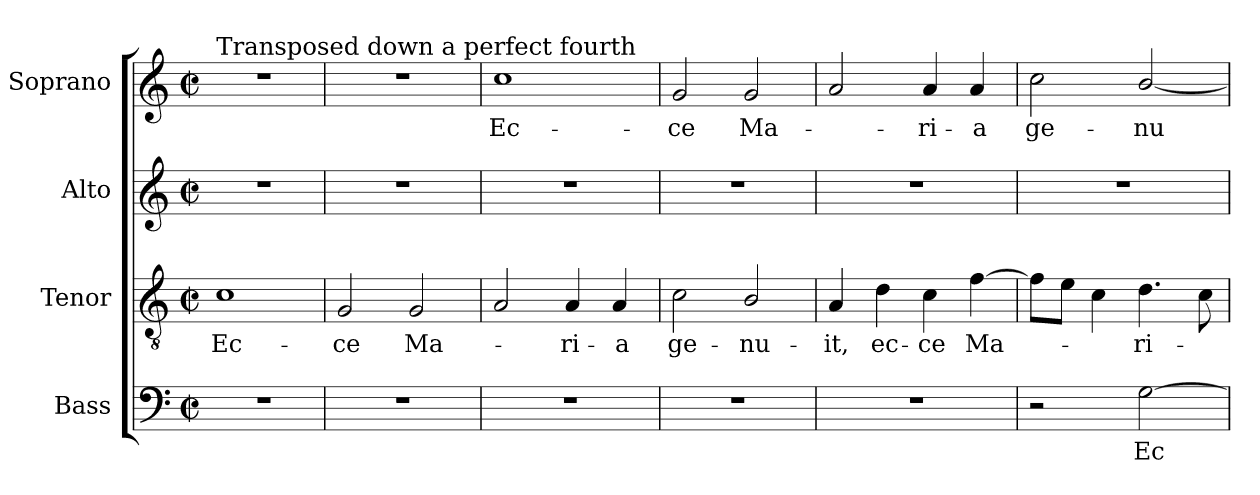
**kern	**text	**kern	**text	**kern	**kern	**text
*part4	*part4	*part3	*part3	*part2	*part1	*part1
*staff4	*staff4	*staff3	*staff3	*staff2	*staff1	*staff1
*I"Bass	*	*I"Tenor	*	*I"Alto	*I"Soprano	*
*I'B.	*	*I'T.	*	*I'A.	*I'S.	*
!!LO:PB:g=z
*clefF4	*	*clefGv2	*	*clefG2	*clefG2	*
*ITrd7c12	*	*ITrd7c12	*	*	*	*
*k[]	*	*k[]	*	*k[]	*k[]	*
*C:	*	*C:	*	*C:	*C:	*
*M2/2	*	*M2/2	*	*M2/2	*M2/2	*
*met(c|)	*	*met(c|)	*	*met(c|)	*met(c|)	*
=1	=1	=1	=1	=1	=1	=1
!	!	!	!	!	!LO:TX:a:t=Transposed down a perfect fourth	!
!	!	!	!LO:LY:b:color=#000000	!	!	!
1r	.	1Ci	Ec-	1r	1r	.
=2	=2	=2	=2	=2	=2	=2
!	!	!	!LO:LY:b:color=#000000	!	!	!
1r	.	2GGi/	-ce	1r	1r	.
!	!	!	!LO:LY:b:color=#000000	!	!	!
.	.	2GGi/	Ma-	.	.	.
=3	=3	=3	=3	=3	=3	=3
!	!	!	!	!	!	!LO:LY:b:color=#000000
1r	.	2AAi/	.	1r	1cci	Ec-
!	!	!	!LO:LY:b:color=#000000	!	!	!
.	.	4AAi/	-ri-	.	.	.
!	!	!	!LO:LY:b:color=#000000	!	!	!
.	.	4AAi/	-a	.	.	.
=4	=4	=4	=4	=4	=4	=4
!	!	!	!LO:LY:b:color=#000000	!	!	!
!	!	!	!	!	!	!LO:LY:b:color=#000000
1r	.	2Ci\	ge-	1r	2gi/	-ce
!	!	!	!LO:LY:b:color=#000000	!	!	!
!	!	!	!	!	!	!LO:LY:b:color=#000000
.	.	2BBi/	-nu-	.	2gi/	Ma-
=5	=5	=5	=5	=5	=5	=5
!	!	!	!LO:LY:b:color=#000000	!	!	!
1r	.	4AAi/	-it,	1r	2ai/	.
!	!	!	!LO:LY:b:color=#000000	!	!	!
.	.	4Di\	ec-	.	.	.
!	!	!	!LO:LY:b:color=#000000	!	!	!
!	!	!	!	!	!	!LO:LY:b:color=#000000
.	.	4Ci\	-ce	.	4ai/	-ri-
!	!	!	!LO:LY:b:color=#000000	!	!	!
!	!	!	!	!	!	!LO:LY:b:color=#000000
.	.	[>4Fi\	Ma-	.	4ai/	-a
=6	=6	=6	=6	=6	=6	=6
!	!	!	!	!	!	!LO:LY:b:color=#000000
2r	.	8Fi\L]	.	1r	2cci\	ge-
.	.	8Ei\J	.	.	.	.
.	.	4Ci\	.	.	.	.
!	!LO:LY:b:color=#000000	!	!	!	!	!
!	!	!	!LO:LY:b:color=#000000	!	!	!
!	!	!	!	!	!	!LO:LY:b:color=#000000
[>2GGi\	Ec-	4.Di\	-ri-	.	[<2bi/	-nu-
.	.	8Ci\	.	.	.	.
=	=	=	=	=	=	=
*-	*-	*-	*-	*-	*-	*-
